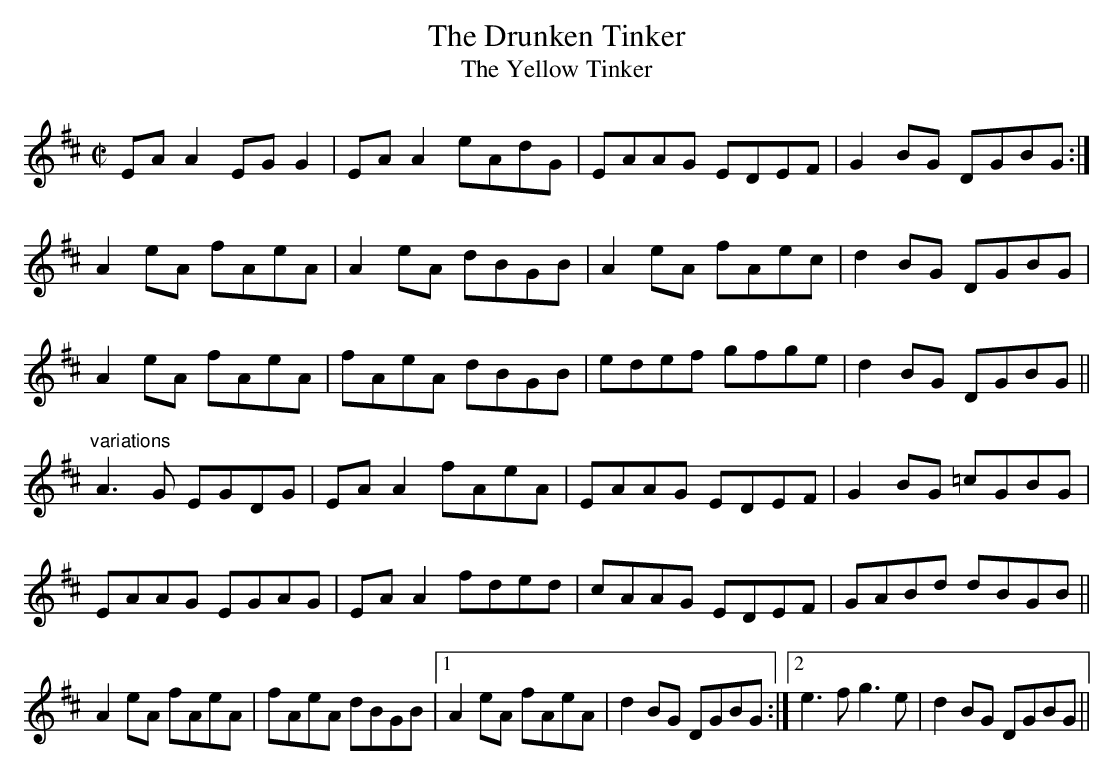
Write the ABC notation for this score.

X:1
T:Drunken Tinker, The
T:Yellow Tinker, The
M:C|
K:Amix
EAA2 EGG2|EAA2 eAdG|EAAG EDEF|G2BG DGBG:|
A2eA fAeA|A2eA dBGB|A2eA fAec|d2BG DGBG|
A2eA fAeA|fAeA dBGB|edef gfge|d2BG DGBG||
"variations"
A3G EGDG|EAA2 fAeA|EAAG EDEF|G2BG =cGBG|
EAAG EGAG|EAA2 fded|cAAG EDEF|GABd dBGB||
A2eA fAeA|fAeA dBGB|1 A2eA fAeA|d2BG DGBG:|2 e3f g3e|d2BG DGBG||
